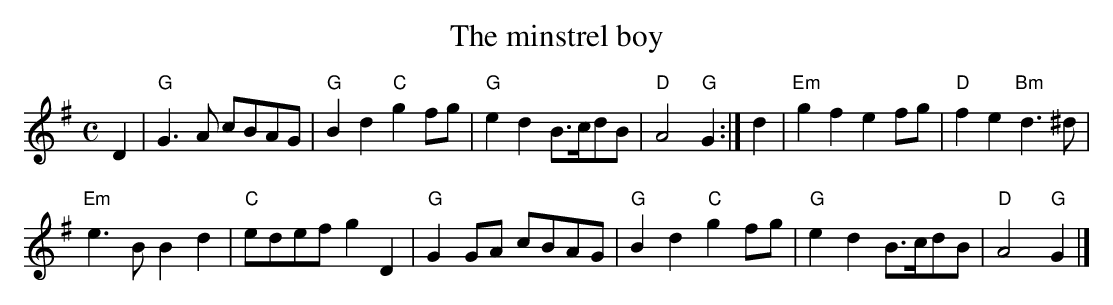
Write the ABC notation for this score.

X:1
T:The minstrel boy
M:C
L:1/8
K:G
D2|\
"G"G3A cBAG|"G"B2d2 "C"g2fg|\
"G"e2d2 B>cdB|"D"A4 "G"G2:|\
d2|\
"Em"g2f2 e2fg|"D"f2e2 "Bm"d3^d|
"Em"e3B B2d2|"C"edef g2D2|\
"G"G2GA cBAG|"G"B2d2 "C"g2fg|\
"G"e2d2 B>cdB|"D"A4 "G"G2|]
